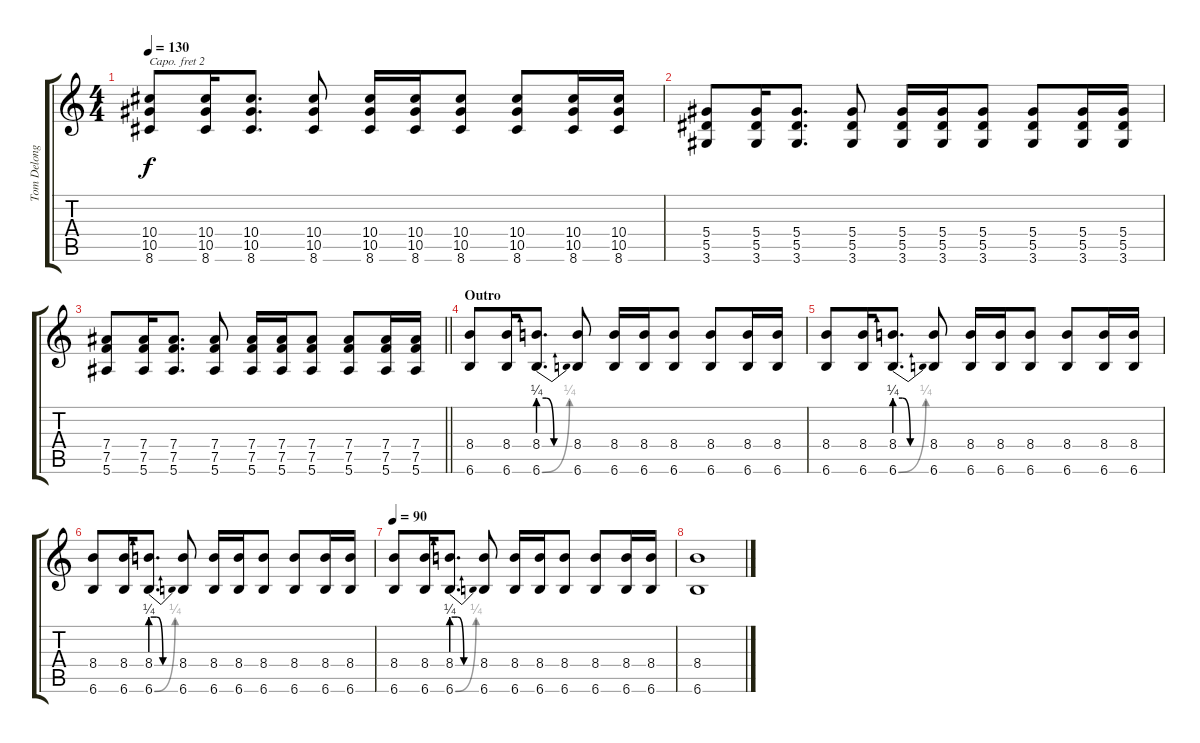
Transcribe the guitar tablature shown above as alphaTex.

\track ("Tom Delonge [Guitar]" "Tom Delong") {instrument distortionguitar}
\staff {score tabs}
\capo 2
\tuning (Eb4 Bb3 Gb3 Db3 Ab2 Eb2) {hide}
\ts (4 4)
\tempo 130
\clef g2
\ks c
(10.4 10.5 8.6).8{dy f} (10.4 10.5 8.6).16 (10.4 10.5 8.6).8{d} (10.4 10.5 8.6).8 (10.4 10.5 8.6).16 (10.4 10.5 8.6).16 (10.4 10.5 8.6).8 (10.4 10.5 8.6).8 (10.4 10.5 8.6).16 (10.4 10.5 8.6).16 |
(5.4 5.5 3.6).8 (5.4 5.5 3.6).16 (5.4 5.5 3.6).8{d} (5.4 5.5 3.6).8 (5.4 5.5 3.6).16 (5.4 5.5 3.6).16 (5.4 5.5 3.6).8 (5.4 5.5 3.6).8 (5.4 5.5 3.6).16 (5.4 5.5 3.6).16 |
\barLineRight lightlight
(7.4 7.5 5.6).8 (7.4 7.5 5.6).16 (7.4 7.5 5.6).8{d} (7.4 7.5 5.6).8 (7.4 7.5 5.6).16 (7.4 7.5 5.6).16 (7.4 7.5 5.6).8 (7.4 7.5 5.6).8 (7.4 7.5 5.6).16 (7.4 7.5 5.6).16 |
\section ("" "Outro")
(8.4 6.6).8 (8.4 6.6).16 (8.4{be (custom 0 1 15 1 30 0 60 0)} 6.6{be (bend 0 0 60 1)}).8{d} (8.4 6.6).8 (8.4 6.6).16 (8.4 6.6).16 (8.4 6.6).8 (8.4 6.6).8 (8.4 6.6).16 (8.4 6.6).16 |
(8.4 6.6).8 (8.4 6.6).16 (8.4{be (custom 0 1 15 1 30 0 60 0)} 6.6{be (bend 0 0 60 1)}).8{d} (8.4 6.6).8 (8.4 6.6).16 (8.4 6.6).16 (8.4 6.6).8 (8.4 6.6).8 (8.4 6.6).16 (8.4 6.6).16 |
(8.4 6.6).8 (8.4 6.6).16 (8.4{be (custom 0 1 15 1 30 0 60 0)} 6.6{be (bend 0 0 60 1)}).8{d} (8.4 6.6).8 (8.4 6.6).16 (8.4 6.6).16 (8.4 6.6).8 (8.4 6.6).8 (8.4 6.6).16 (8.4 6.6).16 |
\tempo 90
(8.4 6.6).8 (8.4 6.6).16 (8.4{be (custom 0 1 15 1 30 0 60 0)} 6.6{be (bend 0 0 60 1)}).8{d} (8.4 6.6).8 (8.4 6.6).16 (8.4 6.6).16 (8.4 6.6).8 (8.4 6.6).8 (8.4 6.6).16 (8.4 6.6).16 |
(8.4 6.6).1
